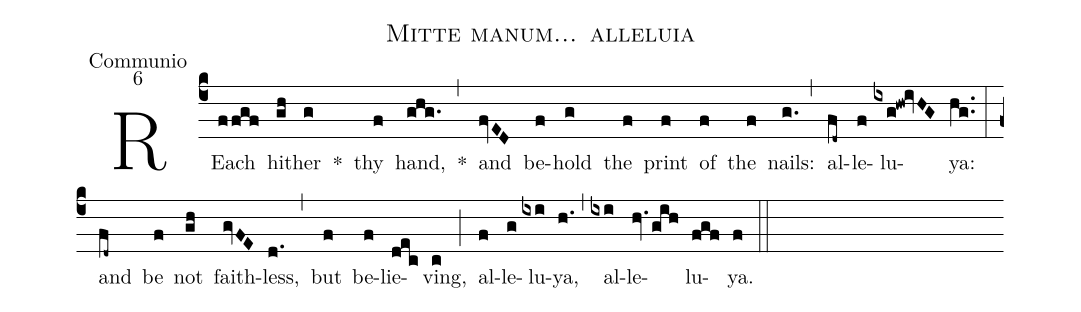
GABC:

name:Mitte manum... alleluia;
office-part:Communio;
mode:6;
%%
(c4) REach(ffgf) hi(gh)ther(g) *() thy(f) hand,(ghg.) *(,) and(fvED) be(f)hold(g) the(f) print(f) of(f) the(f) nails:(g.) (,) al(fd~)le(f)lu(ixg!hw!ivHG)ya:(hg..) (:) and(fd~) be(f) not(gh) faith(gvFE)less,(d.) (,) but(f) be(f)lie(dec)ving,(c) (;) al(f)le(g)lu(ixi)ya,(h.1) (,) al(ixi)le(hv.1/gih)lu(fgf)ya.(f) (::)
